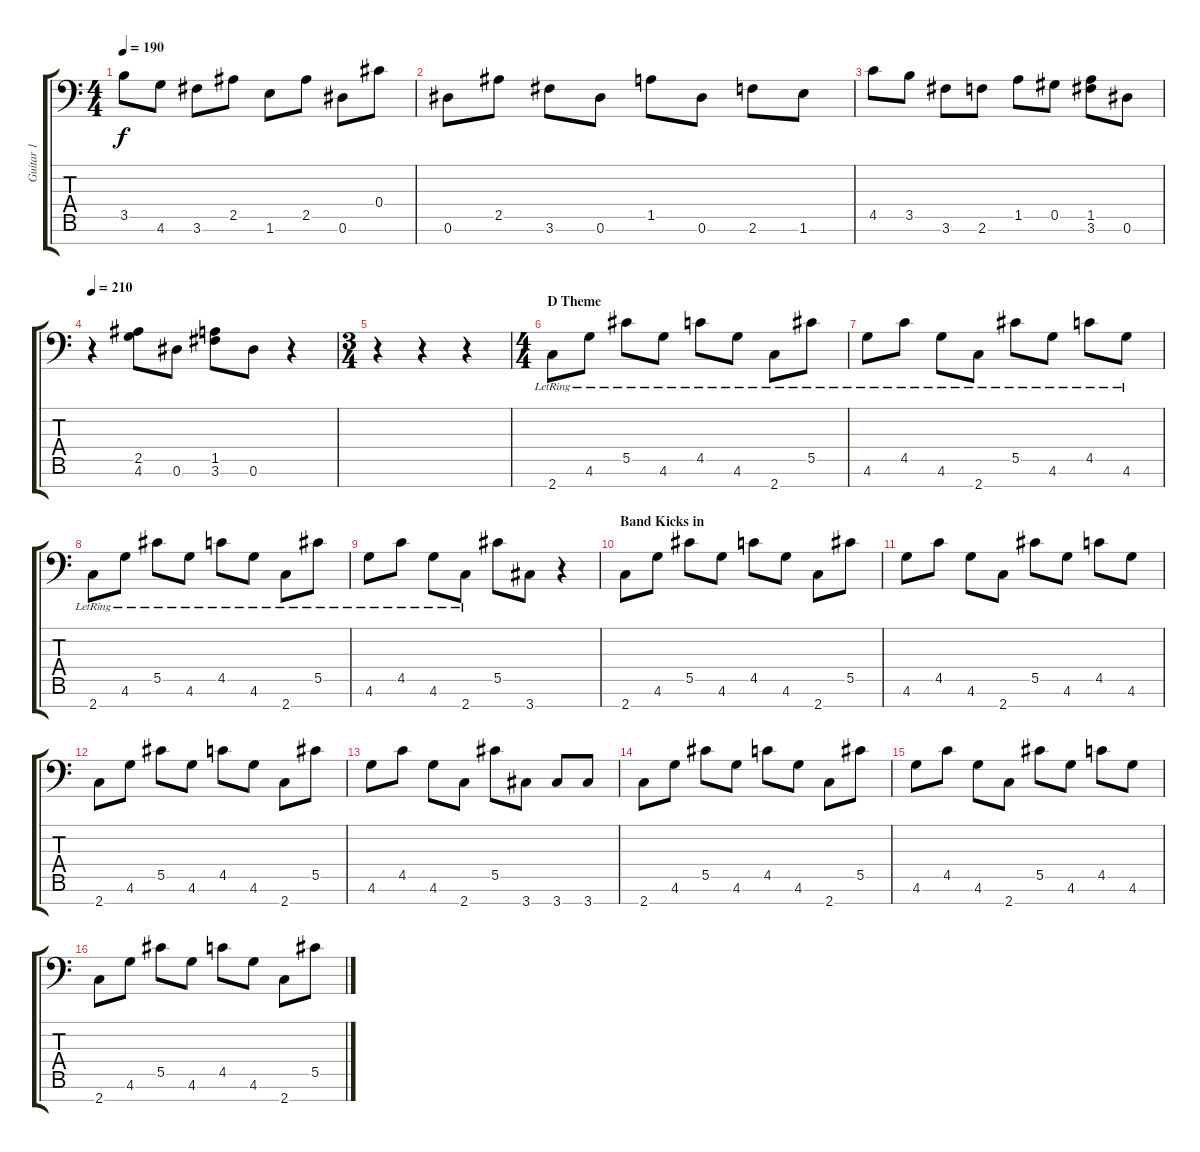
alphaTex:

\track ("Guitar 1" "Guitar 1") {instrument acousticguitarsteel}
\staff {score tabs}
\tuning (Eb4 Bb3 Gb3 Db3 Ab2 Eb2 Bb1) {hide}
\ts (4 4)
\tempo 190
\clef f4
\ks c
3.5.8{dy f} 4.6.8 3.6.8 2.5.8 1.6.8 2.5.8 0.6.8 0.4.8 |
0.6.8 2.5.8 3.6.8 0.6.8 1.5.8 0.6.8 2.6.8 1.6.8 |
4.5.8 3.5.8 3.6.8 2.6.8 1.5.8 0.5.8 (1.5 3.6).8 0.6.8 |
\tempo 210
r.4 (2.5 4.6).8 0.6.8 (1.5 3.6).8 0.6.8 r.4 |
\ts (3 4)
r.4 r.4 r.4 |
\ts (4 4)
\section ("" "D Theme")
2.7{lr}.8{instrument acousticguitarsteel} 4.6{lr}.8 5.5{lr}.8 4.6{lr}.8 4.5{lr}.8 4.6{lr}.8 2.7{lr}.8 5.5{lr}.8 |
4.6{lr}.8 4.5{lr}.8 4.6{lr}.8 2.7{lr}.8 5.5{lr}.8 4.6{lr}.8 4.5{lr}.8 4.6{lr}.8 |
2.7{lr}.8 4.6{lr}.8 5.5{lr}.8 4.6{lr}.8 4.5{lr}.8 4.6{lr}.8 2.7{lr}.8 5.5{lr}.8 |
4.6{lr}.8 4.5{lr}.8 4.6{lr}.8 2.7{lr}.8 5.5.8 3.7.8 r.4 |
\section ("" "Band Kicks in")
2.7.8{instrument distortionguitar} 4.6.8 5.5.8 4.6.8 4.5.8 4.6.8 2.7.8 5.5.8 |
4.6.8 4.5.8 4.6.8 2.7.8 5.5.8 4.6.8 4.5.8 4.6.8 |
2.7.8 4.6.8 5.5.8 4.6.8 4.5.8 4.6.8 2.7.8 5.5.8 |
4.6.8 4.5.8 4.6.8 2.7.8 5.5.8 3.7.8 3.7.8 3.7.8 |
2.7.8 4.6.8 5.5.8 4.6.8 4.5.8 4.6.8 2.7.8 5.5.8 |
4.6.8 4.5.8 4.6.8 2.7.8 5.5.8 4.6.8 4.5.8 4.6.8 |
2.7.8 4.6.8 5.5.8 4.6.8 4.5.8 4.6.8 2.7.8 5.5.8
